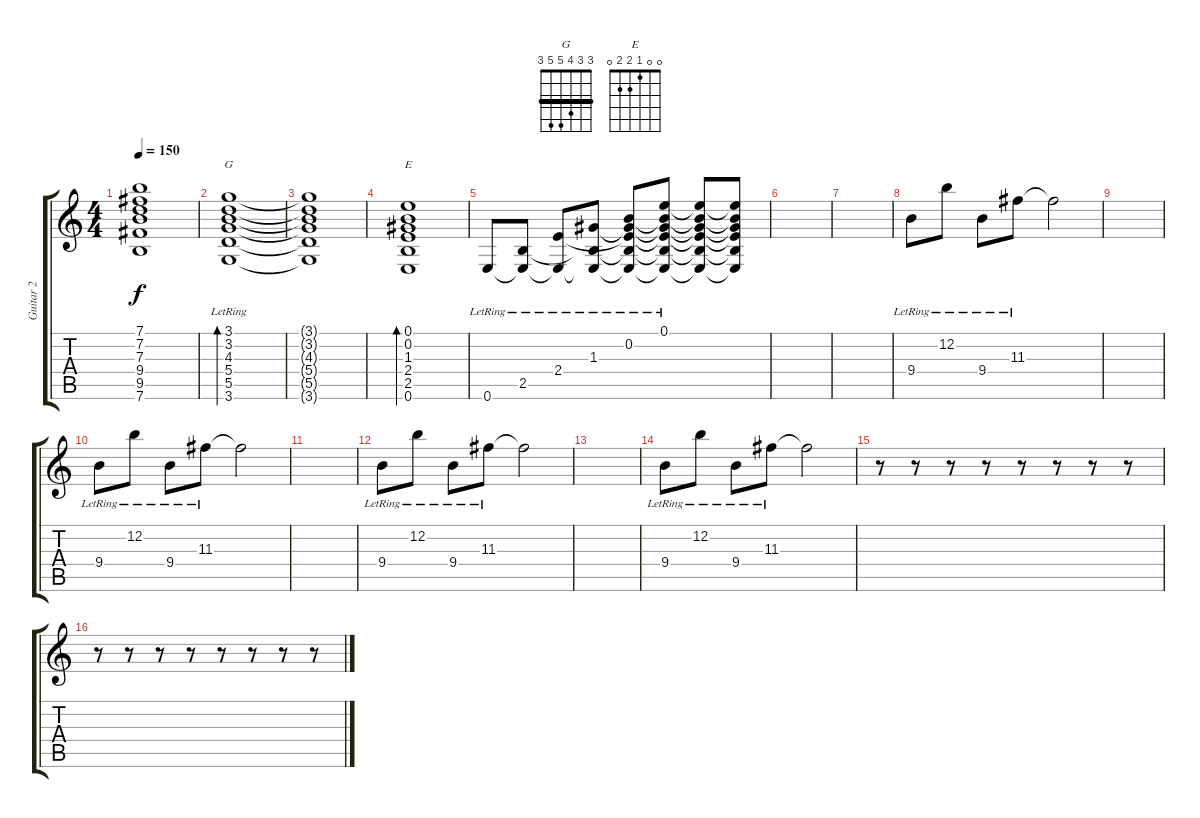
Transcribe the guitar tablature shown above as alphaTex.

\track ("Guitar 2" "Guitar 2") {instrument electricguitarclean}
\staff {score tabs}
\tuning (E4 B3 G3 D3 A2 E2) {hide}
\chord ("G" 3 3 4 5 5 3) {barre 3}
\chord ("E" 0 0 1 2 2 0)
\ts (4 4)
\tempo 150
\clef g2
\ks c
(7.1{t} 7.2{t} 7.3{t} 9.4{t} 9.5{t} 7.6{t}).1{dy f} |
(3.1{lr} 3.2{lr} 4.3{lr} 5.4{lr} 5.5 3.6).1{bd 480 ch "G"} |
(3.1{t} 3.2{t} 4.3{t} 5.4{t} 5.5{t} 3.6{t}).1 |
(0.1 0.2 1.3 2.4 2.5 0.6).1{bd 480 ch "E"} |
0.6{lr}.8 (2.5{lr} 0.6{t}).8 (2.4{lr} 0.6{t}).8 (1.3{lr} 2.5{t} 0.6{t}).8 (0.2{lr} 1.3{t} 2.4{t} 2.5{t} 0.6{t}).8 (0.1{lr} 0.2{t} 1.3{t} 2.4{t} 2.5{t} 0.6{t}).8 (0.1{t} 0.2{t} 1.3{t} 2.4{t} 2.5{t} 0.6{t}).8 (0.1{t} 0.2{t} 1.3{t} 2.4{t} 2.5{t} 0.6{t}).8 |
|
|
9.4{lr}.8{instrument acousticguitarsteel} 12.2{lr}.8 9.4{lr}.8 11.3{lr}.8 11.3{t}.2 |
|
9.4{lr}.8 12.2{lr}.8 9.4{lr}.8 11.3{lr}.8 11.3{t}.2 |
|
9.4{lr}.8 12.2{lr}.8 9.4{lr}.8 11.3{lr}.8 11.3{t}.2 |
|
9.4{lr}.8 12.2{lr}.8 9.4{lr}.8 11.3{lr}.8 11.3{t}.2 |
r.8 r.8 r.8 r.8 r.8 r.8 r.8 r.8 |
r.8 r.8 r.8 r.8 r.8 r.8 r.8 r.8
